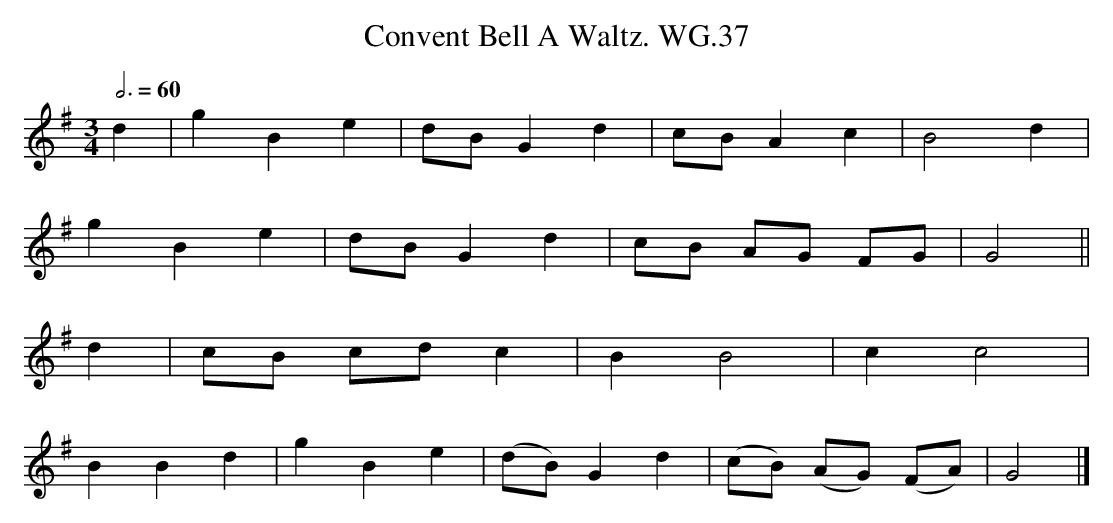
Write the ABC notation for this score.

X:1
T:Convent Bell A Waltz. WG.37
M:3/4
L:1/4
Q:3/4=60
K:G
d|gBe|d/B/ Gd|c/B/ Ac|B2 d|
gBe|d/B/ Gd|c/B/ A/G/ F/G/|G2||
d|c/B/ c/d/ c|B B2|c c2|
BBd|gBe|(d/B/) Gd|(c/B/) (A/G/) (F/A/)|G2|]
